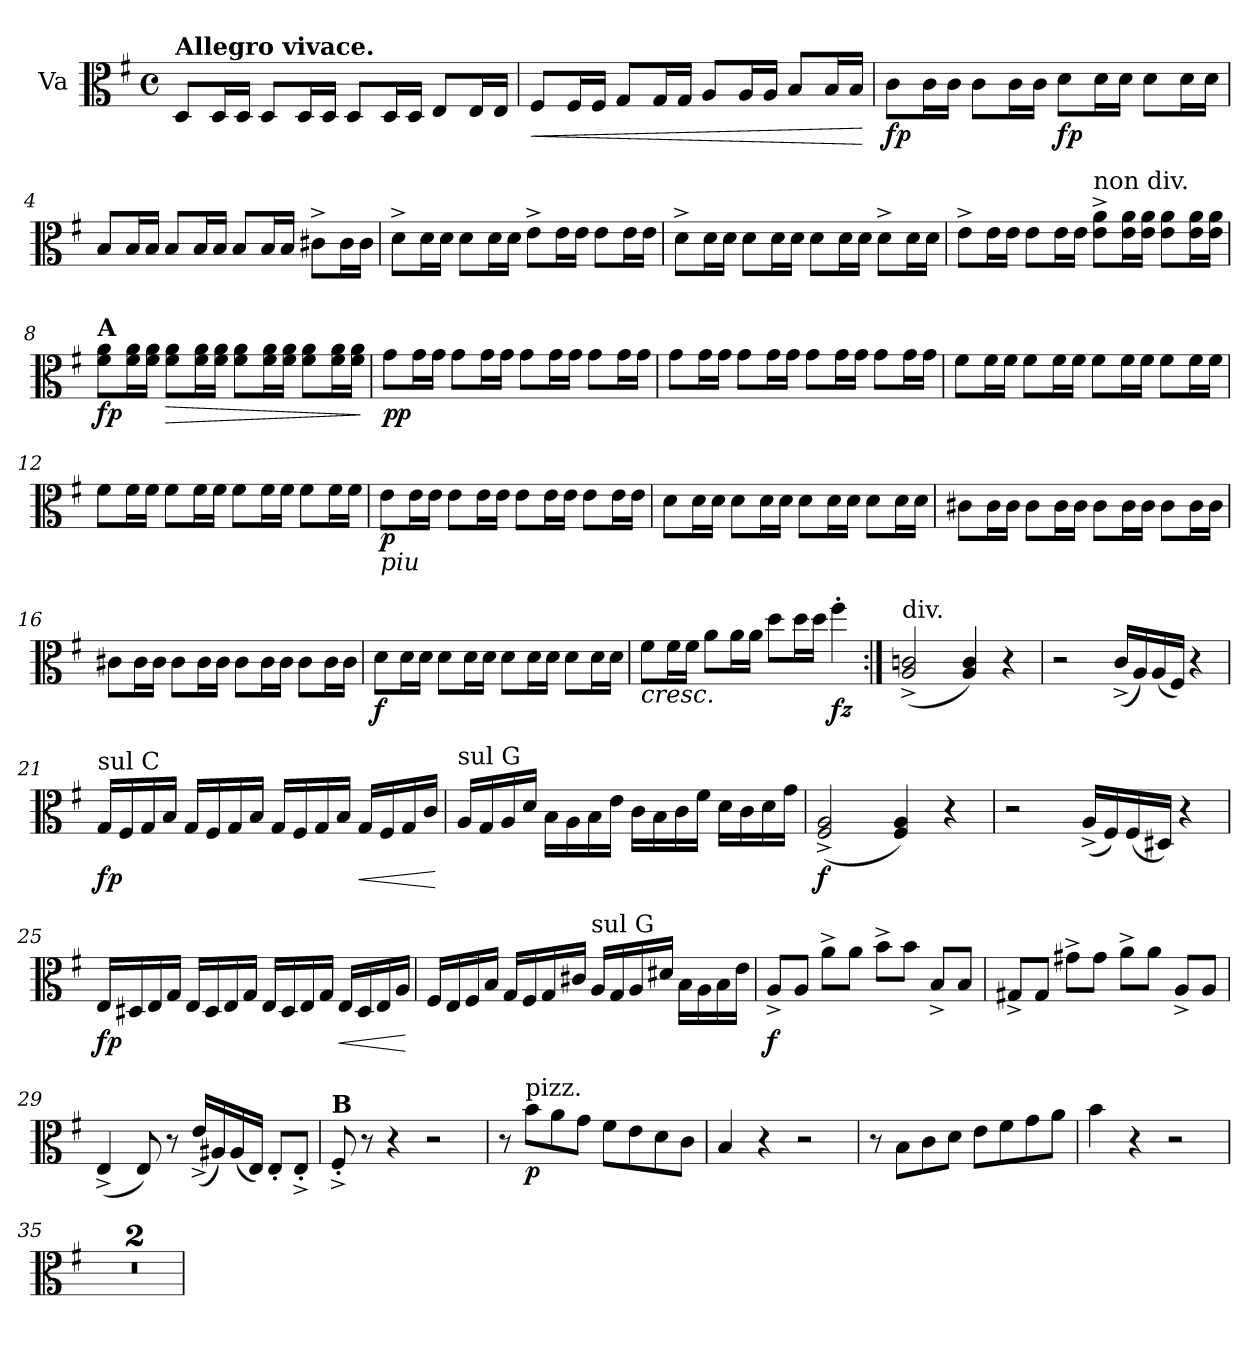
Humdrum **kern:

**kern	**dynam
*part1	*part1
*staff1	*staff1
*I"Va	*
*clefC3	*
*k[f#]	*
*M4/4	*
*met(c)	*
=1	=1
!LO:TX:a:B:t=Allegro vivace.	!
!	!LO:DY:b
8D/L	other-dynamics
16D/L	.
16D/JJ	.
8D/L	.
16D/L	.
16D/JJ	.
8D/L	.
16D/L	.
16D/JJ	.
8E/L	.
16E/L	.
16E/JJ	.
=2	=2
!	!LO:HP:b
8F#/L	<
16F#/L	.
16F#/JJ	.
8G/L	.
16G/L	.
16G/JJ	.
8A/L	.
16A/L	.
16A/JJ	.
8B/L	.
16B/L	.
16B/JJ	.
.	[
=3	=3
!	!LO:DY:b
8c\L	fp
16c\L	.
16c\JJ	.
8c\L	.
16c\L	.
16c\JJ	.
!	!LO:DY:b
8d\L	fp
16d\L	.
16d\JJ	.
8d\L	.
16d\L	.
16d\JJ	.
!!LO:LB:g=z
=4	=4
8B/L	.
16B/L	.
16B/JJ	.
8B/L	.
16B/L	.
16B/JJ	.
8B/L	.
16B/L	.
16B/JJ	.
8c#X^\L	.
16c#\L	.
16c#\JJ	.
=5	=5
!	!LO:DY:b
8d^\L	other-dynamics
16d\L	.
16d\JJ	.
8d\L	.
16d\L	.
16d\JJ	.
8e^\L	.
16e\L	.
16e\JJ	.
8e\L	.
16e\L	.
16e\JJ	.
=6	=6
8d^\L	.
16d\L	.
16d\JJ	.
8d\L	.
16d\L	.
16d\JJ	.
8d\L	.
16d\L	.
16d\JJ	.
8d^\L	.
16d\L	.
16d\JJ	.
!!LO:LB:g=z
=7	=7
!	!LO:DY:b
8e^\L	other-dynamics
16e\L	.
16e\JJ	.
8e\L	.
16e\L	.
16e\JJ	.
!LO:TX:a:t=non div.	!
8e\^ 8a\^L	.
16e\ 16a\L	.
16e\ 16a\JJ	.
8e\ 8a\L	.
16e\ 16a\L	.
16e\ 16a\JJ	.
=8	=8
!LO:TX:a:B:t=A	!
!	!LO:DY:b
8f#\ 8a\L	fp
16f#\ 16a\L	.
16f#\ 16a\JJ	.
!	!LO:HP:b
8f#\ 8a\L	>
16f#\ 16a\L	.
16f#\ 16a\JJ	.
8f#\ 8a\L	.
16f#\ 16a\L	.
16f#\ 16a\JJ	.
8f#\ 8a\L	.
16f#\ 16a\L	.
16f#\ 16a\JJ	.
.	]
=9	=9
!	!LO:DY:b
8g\L	pp
16g\L	.
16g\JJ	.
8g\L	.
16g\L	.
16g\JJ	.
8g\L	.
16g\L	.
16g\JJ	.
8g\L	.
16g\L	.
16g\JJ	.
!!LO:LB:g=z
=10	=10
8g\L	.
16g\L	.
16g\JJ	.
8g\L	.
16g\L	.
16g\JJ	.
8g\L	.
16g\L	.
16g\JJ	.
8g\L	.
16g\L	.
16g\JJ	.
=11	=11
8f#\L	.
16f#\L	.
16f#\JJ	.
8f#\L	.
16f#\L	.
16f#\JJ	.
8f#\L	.
16f#\L	.
16f#\JJ	.
8f#\L	.
16f#\L	.
16f#\JJ	.
=12	=12
8f#\L	.
16f#\L	.
16f#\JJ	.
8f#\L	.
16f#\L	.
16f#\JJ	.
8f#\L	.
16f#\L	.
16f#\JJ	.
8f#\L	.
16f#\L	.
16f#\JJ	.
!!LO:LB:g=z
=13	=13
!LO:TX:b:i:t=piu	!
!	!LO:DY:b
8e\L	p
16e\L	.
16e\JJ	.
8e\L	.
16e\L	.
16e\JJ	.
8e\L	.
16e\L	.
16e\JJ	.
8e\L	.
16e\L	.
16e\JJ	.
=14	=14
8d\L	.
16d\L	.
16d\JJ	.
8d\L	.
16d\L	.
16d\JJ	.
8d\L	.
16d\L	.
16d\JJ	.
8d\L	.
16d\L	.
16d\JJ	.
=15	=15
8c#X\L	.
16c#\L	.
16c#\JJ	.
8c#\L	.
16c#\L	.
16c#\JJ	.
8c#\L	.
16c#\L	.
16c#\JJ	.
8c#\L	.
16c#\L	.
16c#\JJ	.
!!LO:LB:g=z
=16	=16
!	!LO:DY:b
8c#X\L	other-dynamics
16c#\L	.
16c#\JJ	.
8c#\L	.
16c#\L	.
16c#\JJ	.
8c#\L	.
16c#\L	.
16c#\JJ	.
8c#\L	.
16c#\L	.
16c#\JJ	.
=17	=17
!	!LO:DY:b
8d\L	f
16d\L	.
16d\JJ	.
8d\L	.
16d\L	.
16d\JJ	.
8d\L	.
16d\L	.
16d\JJ	.
8d\L	.
16d\L	.
16d\JJ	.
=18	=18
!	!LO:HP:b
8f#\L	<
16f#\L	.
16f#\JJ	.
8a\L	.
16a\L	.
16a\JJ	.
8dd\L	.
16dd\L	.
16dd\JJ	.
!	!LO:DY:b
4ff#'\	fz
.	[
!!LO:LB:g=z
=19:|!	=19:|!
!LO:TX:a:t=div.	!
(2A/^ 2cn/^	.
4A/ 4c/)	.
4r	.
=20	=20
2r	.
(16c^/LL	.
16A/)	.
(16A/	.
16F#/JJ)	.
4r	.
=21	=21
!LO:TX:a:t=sul C	!
!	!LO:DY:b
16G/LL	fp
16F#/	.
16G/	.
16B/JJ	.
16G/LL	.
16F#/	.
16G/	.
16B/JJ	.
16G/LL	.
16F#/	.
16G/	.
16B/JJ	.
!	!LO:HP:b
16G/LL	<
16F#/	.
16G/	.
16c/JJ	.
.	[
=22	=22
!LO:TX:a:t=sul G	!
16A/LL	.
16G/	.
16A/	.
16d/JJ	.
16B\LL	.
16A\	.
16B\	.
16e\JJ	.
16c\LL	.
16B\	.
16c\	.
16f#\JJ	.
16d\LL	.
16c\	.
16d\	.
16g\JJ	.
!!LO:LB:g=z
=23	=23
!	!LO:DY:b
(2F#/^ 2A/^	f
4F#/ 4A/)	.
4r	.
=24	=24
2r	.
(16A^/LL	.
16F#/)	.
(16F#/	.
16D#X/JJ)	.
4r	.
=25	=25
!	!LO:DY:b
16E/LL	fp
16D#X/	.
16E/	.
16G/JJ	.
16E/LL	.
16D#/	.
16E/	.
16G/JJ	.
16E/LL	.
16D#/	.
16E/	.
16G/JJ	.
!	!LO:HP:b
16E/LL	<
16D#/	.
16E/	.
16A/JJ	.
.	[
=26	=26
16F#/LL	.
16E/	.
16F#/	.
16B/JJ	.
16G/LL	.
16F#/	.
16G/	.
16c#X/JJ	.
!LO:TX:a:t=sul G	!
16A/LL	.
16G/	.
16A/	.
16d#X/JJ	.
16B\LL	.
16A\	.
16B\	.
16e\JJ	.
!!LO:LB:g=z
=27	=27
!	!LO:DY:b
8A^/L	f
8A/J	.
8a^\L	.
8a\J	.
8b^\L	.
8b\J	.
8B^/L	.
8B/J	.
=28	=28
8G#X^/L	.
8G#/J	.
8g#X^\L	.
8g#\J	.
8a^\L	.
8a\J	.
8A^/L	.
8A/J	.
=29	=29
(4E^/	.
8E/)	.
8r	.
(16e^/LL	.
16A#X/)	.
(16A#/	.
16E/JJ)	.
8E'/L	.
8E'^/J	.
=30	=30
!LO:TX:a:B:t=B	!
8F#'^/	.
8r	.
4r	.
2r	.
!!LO:LB:g=z
=31	=31
8r	.
!LO:TX:a:t=pizz.	!
!	!LO:DY:b
8b\L	p
8a\	.
8g\J	.
8f#\L	.
8e\	.
8d\	.
8c\J	.
=32	=32
4B/	.
4r	.
2r	.
=33	=33
8r	.
8B\L	.
8c\	.
8d\J	.
8e\L	.
8f#\	.
8g\	.
8a\J	.
=34	=34
4b\	.
4r	.
2r	.
=35	=35
1r	.
=36	=36
1r	.
=	=
*-	*-
